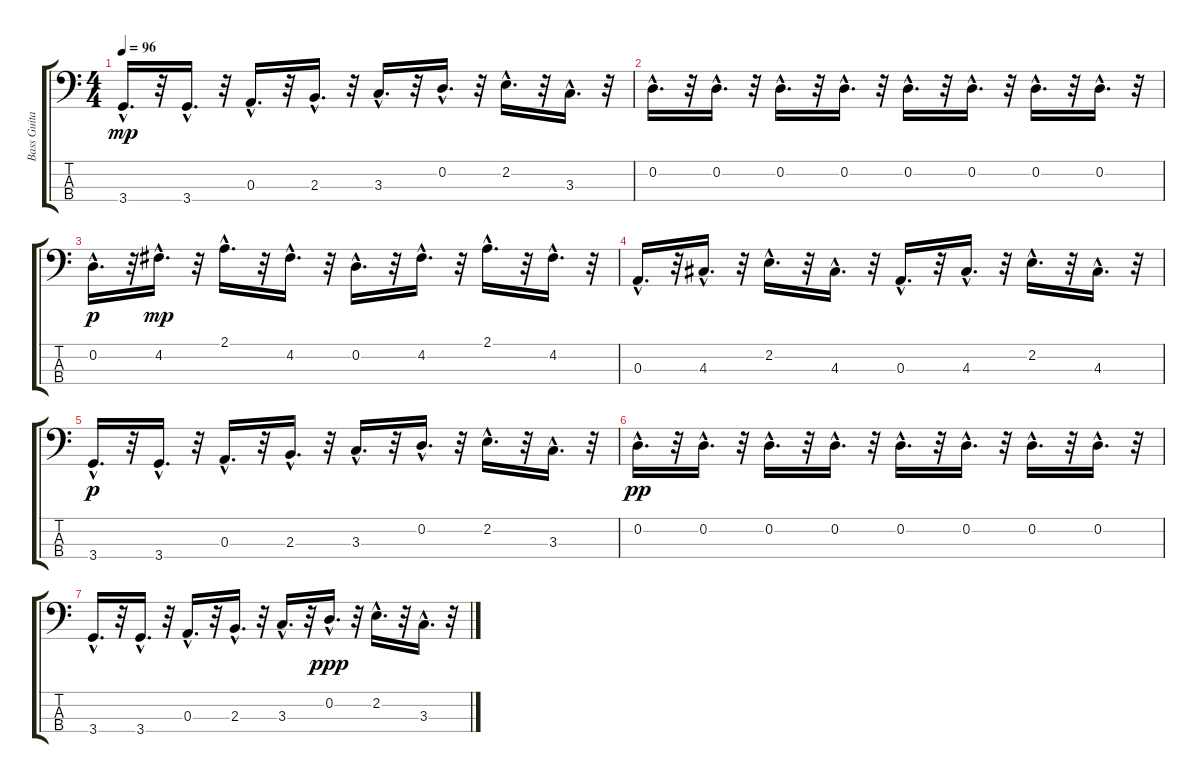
\track ("Bass Guitar (P36)" "Bass Guita") {instrument fretlessbass}
\staff {score tabs}
\tuning (G2 D2 A1 E1) {hide}
\ts (4 4)
\tempo 96
\clef f4
\ks c
3.4{hac}.16{d dy mp} r.32 3.4{hac}.16{d} r.32 0.3{hac}.16{d} r.32 2.3{hac}.16{d} r.32 3.3{hac}.16{d} r.32 0.2{hac}.16{d} r.32 2.2{hac}.16{d} r.32 3.3{hac}.16{d} r.32 |
0.2{hac}.16{d} r.32 0.2{hac}.16{d} r.32 0.2{hac}.16{d} r.32 0.2{hac}.16{d} r.32 0.2{hac}.16{d} r.32 0.2{hac}.16{d} r.32 0.2{hac}.16{d} r.32 0.2{hac}.16{d} r.32 |
0.2{hac}.16{d dy p} r.32 4.2{hac}.16{d dy mp} r.32 2.1{hac}.16{d} r.32 4.2{hac}.16{d} r.32 0.2{hac}.16{d} r.32 4.2{hac}.16{d} r.32 2.1{hac}.16{d} r.32 4.2{hac}.16{d} r.32 |
0.3{hac}.16{d} r.32 4.3{hac}.16{d} r.32 2.2{hac}.16{d} r.32 4.3{hac}.16{d} r.32 0.3{hac}.16{d} r.32 4.3{hac}.16{d} r.32 2.2{hac}.16{d} r.32 4.3{hac}.16{d} r.32 |
3.4{hac}.16{d dy p} r.32 3.4{hac}.16{d} r.32 0.3{hac}.16{d} r.32 2.3{hac}.16{d} r.32 3.3{hac}.16{d} r.32 0.2{hac}.16{d} r.32 2.2{hac}.16{d} r.32 3.3{hac}.16{d} r.32 |
0.2{hac}.16{d dy pp} r.32 0.2{hac}.16{d} r.32 0.2{hac}.16{d} r.32 0.2{hac}.16{d} r.32 0.2{hac}.16{d} r.32 0.2{hac}.16{d} r.32 0.2{hac}.16{d} r.32 0.2{hac}.16{d} r.32 |
3.4{hac}.16{d} r.32 3.4{hac}.16{d} r.32 0.3{hac}.16{d} r.32 2.3{hac}.16{d} r.32 3.3{hac}.16{d} r.32 0.2{hac}.16{d dy ppp} r.32 2.2{hac}.16{d} r.32 3.3{hac}.16{d} r.32
